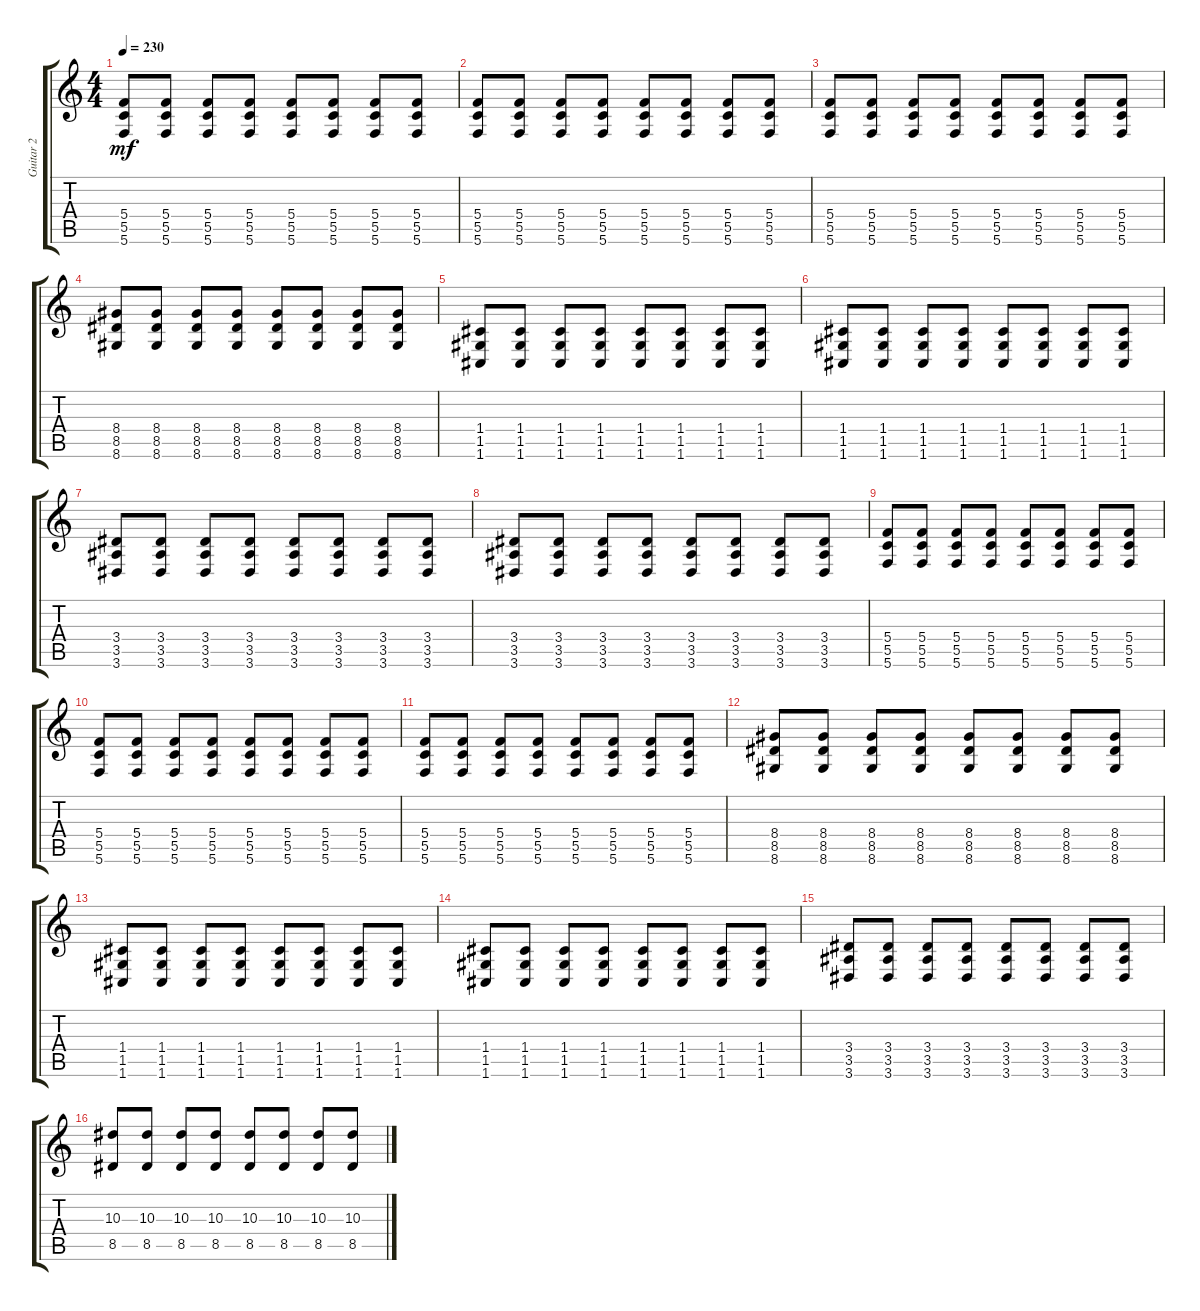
\track ("Guitar 2" "Guitar 2") {instrument distortionguitar}
\staff {score tabs}
\tuning (D4 A3 F3 C3 G2 C2) {hide}
\ts (4 4)
\tempo 230
\clef g2
\ks c
(5.4 5.5 5.6).8{dy mf} (5.4 5.5 5.6).8 (5.4 5.5 5.6).8 (5.4 5.5 5.6).8 (5.4 5.5 5.6).8 (5.4 5.5 5.6).8 (5.4 5.5 5.6).8 (5.4 5.5 5.6).8 |
(5.4 5.5 5.6).8 (5.4 5.5 5.6).8 (5.4 5.5 5.6).8 (5.4 5.5 5.6).8 (5.4 5.5 5.6).8 (5.4 5.5 5.6).8 (5.4 5.5 5.6).8 (5.4 5.5 5.6).8 |
(5.4 5.5 5.6).8 (5.4 5.5 5.6).8 (5.4 5.5 5.6).8 (5.4 5.5 5.6).8 (5.4 5.5 5.6).8 (5.4 5.5 5.6).8 (5.4 5.5 5.6).8 (5.4 5.5 5.6).8 |
(8.4 8.5 8.6).8 (8.4 8.5 8.6).8 (8.4 8.5 8.6).8 (8.4 8.5 8.6).8 (8.4 8.5 8.6).8 (8.4 8.5 8.6).8 (8.4 8.5 8.6).8 (8.4 8.5 8.6).8 |
(1.4 1.5 1.6).8 (1.4 1.5 1.6).8 (1.4 1.5 1.6).8 (1.4 1.5 1.6).8 (1.4 1.5 1.6).8 (1.4 1.5 1.6).8 (1.4 1.5 1.6).8 (1.4 1.5 1.6).8 |
(1.4 1.5 1.6).8 (1.4 1.5 1.6).8 (1.4 1.5 1.6).8 (1.4 1.5 1.6).8 (1.4 1.5 1.6).8 (1.4 1.5 1.6).8 (1.4 1.5 1.6).8 (1.4 1.5 1.6).8 |
(3.4 3.5 3.6).8 (3.4 3.5 3.6).8 (3.4 3.5 3.6).8 (3.4 3.5 3.6).8 (3.4 3.5 3.6).8 (3.4 3.5 3.6).8 (3.4 3.5 3.6).8 (3.4 3.5 3.6).8 |
(3.4 3.5 3.6).8 (3.4 3.5 3.6).8 (3.4 3.5 3.6).8 (3.4 3.5 3.6).8 (3.4 3.5 3.6).8 (3.4 3.5 3.6).8 (3.4 3.5 3.6).8 (3.4 3.5 3.6).8 |
(5.4 5.5 5.6).8 (5.4 5.5 5.6).8 (5.4 5.5 5.6).8 (5.4 5.5 5.6).8 (5.4 5.5 5.6).8 (5.4 5.5 5.6).8 (5.4 5.5 5.6).8 (5.4 5.5 5.6).8 |
(5.4 5.5 5.6).8 (5.4 5.5 5.6).8 (5.4 5.5 5.6).8 (5.4 5.5 5.6).8 (5.4 5.5 5.6).8 (5.4 5.5 5.6).8 (5.4 5.5 5.6).8 (5.4 5.5 5.6).8 |
(5.4 5.5 5.6).8 (5.4 5.5 5.6).8 (5.4 5.5 5.6).8 (5.4 5.5 5.6).8 (5.4 5.5 5.6).8 (5.4 5.5 5.6).8 (5.4 5.5 5.6).8 (5.4 5.5 5.6).8 |
(8.4 8.5 8.6).8 (8.4 8.5 8.6).8 (8.4 8.5 8.6).8 (8.4 8.5 8.6).8 (8.4 8.5 8.6).8 (8.4 8.5 8.6).8 (8.4 8.5 8.6).8 (8.4 8.5 8.6).8 |
(1.4 1.5 1.6).8 (1.4 1.5 1.6).8 (1.4 1.5 1.6).8 (1.4 1.5 1.6).8 (1.4 1.5 1.6).8 (1.4 1.5 1.6).8 (1.4 1.5 1.6).8 (1.4 1.5 1.6).8 |
(1.4 1.5 1.6).8 (1.4 1.5 1.6).8 (1.4 1.5 1.6).8 (1.4 1.5 1.6).8 (1.4 1.5 1.6).8 (1.4 1.5 1.6).8 (1.4 1.5 1.6).8 (1.4 1.5 1.6).8 |
(3.4 3.5 3.6).8 (3.4 3.5 3.6).8 (3.4 3.5 3.6).8 (3.4 3.5 3.6).8 (3.4 3.5 3.6).8 (3.4 3.5 3.6).8 (3.4 3.5 3.6).8 (3.4 3.5 3.6).8 |
(10.3 8.5).8 (10.3 8.5).8 (10.3 8.5).8 (10.3 8.5).8 (10.3 8.5).8 (10.3 8.5).8 (10.3 8.5).8 (10.3 8.5).8
